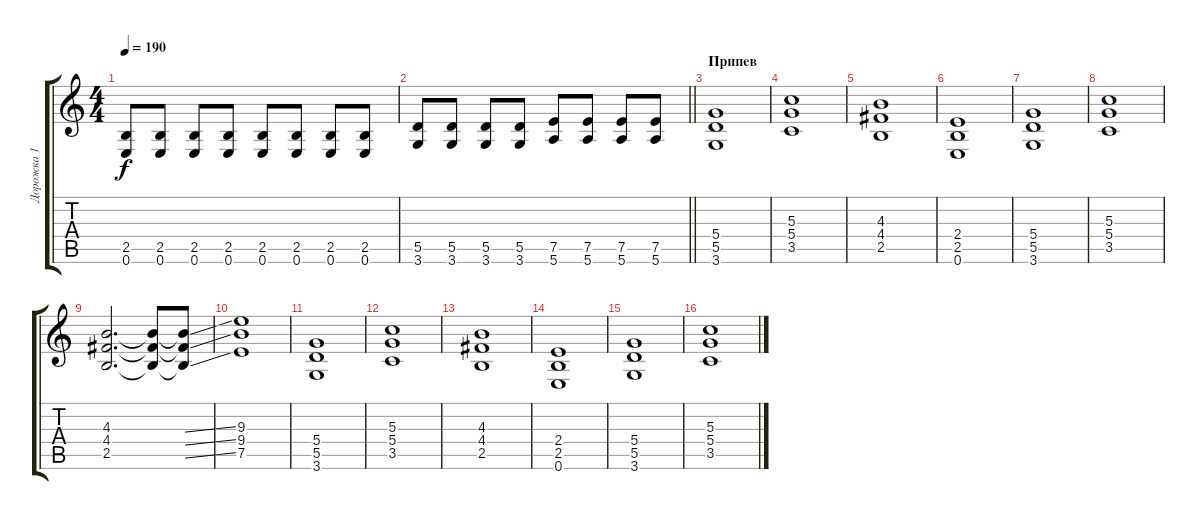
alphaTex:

\track ("Дорожка 1" "Дорожка 1") {instrument distortionguitar}
\staff {score tabs}
\tuning (E4 B3 G3 D3 A2 E2) {hide}
\ts (4 4)
\tempo 190
\clef g2
\ks c
(2.5 0.6).8{dy f} (2.5 0.6).8 (2.5 0.6).8 (2.5 0.6).8 (2.5 0.6).8 (2.5 0.6).8 (2.5 0.6).8 (2.5 0.6).8 |
\barLineRight lightlight
(5.5 3.6).8 (5.5 3.6).8 (5.5 3.6).8 (5.5 3.6).8 (7.5 5.6).8 (7.5 5.6).8 (7.5 5.6).8 (7.5 5.6).8 |
\section ("" "Припев")
(5.4 5.5 3.6).1 |
(5.3 5.4 3.5).1 |
(4.3 4.4 2.5).1 |
(2.4 2.5 0.6).1 |
(5.4 5.5 3.6).1 |
(5.3 5.4 3.5).1 |
(4.3 4.4 2.5).2{d} (4.3{t} 4.4{t} 2.5{t}).8 (4.3{ss t} 4.4{ss t} 2.5{ss t}).8 |
(9.3 9.4 7.5).1 |
(5.4 5.5 3.6).1 |
(5.3 5.4 3.5).1 |
(4.3 4.4 2.5).1 |
(2.4 2.5 0.6).1 |
(5.4 5.5 3.6).1 |
(5.3 5.4 3.5).1
